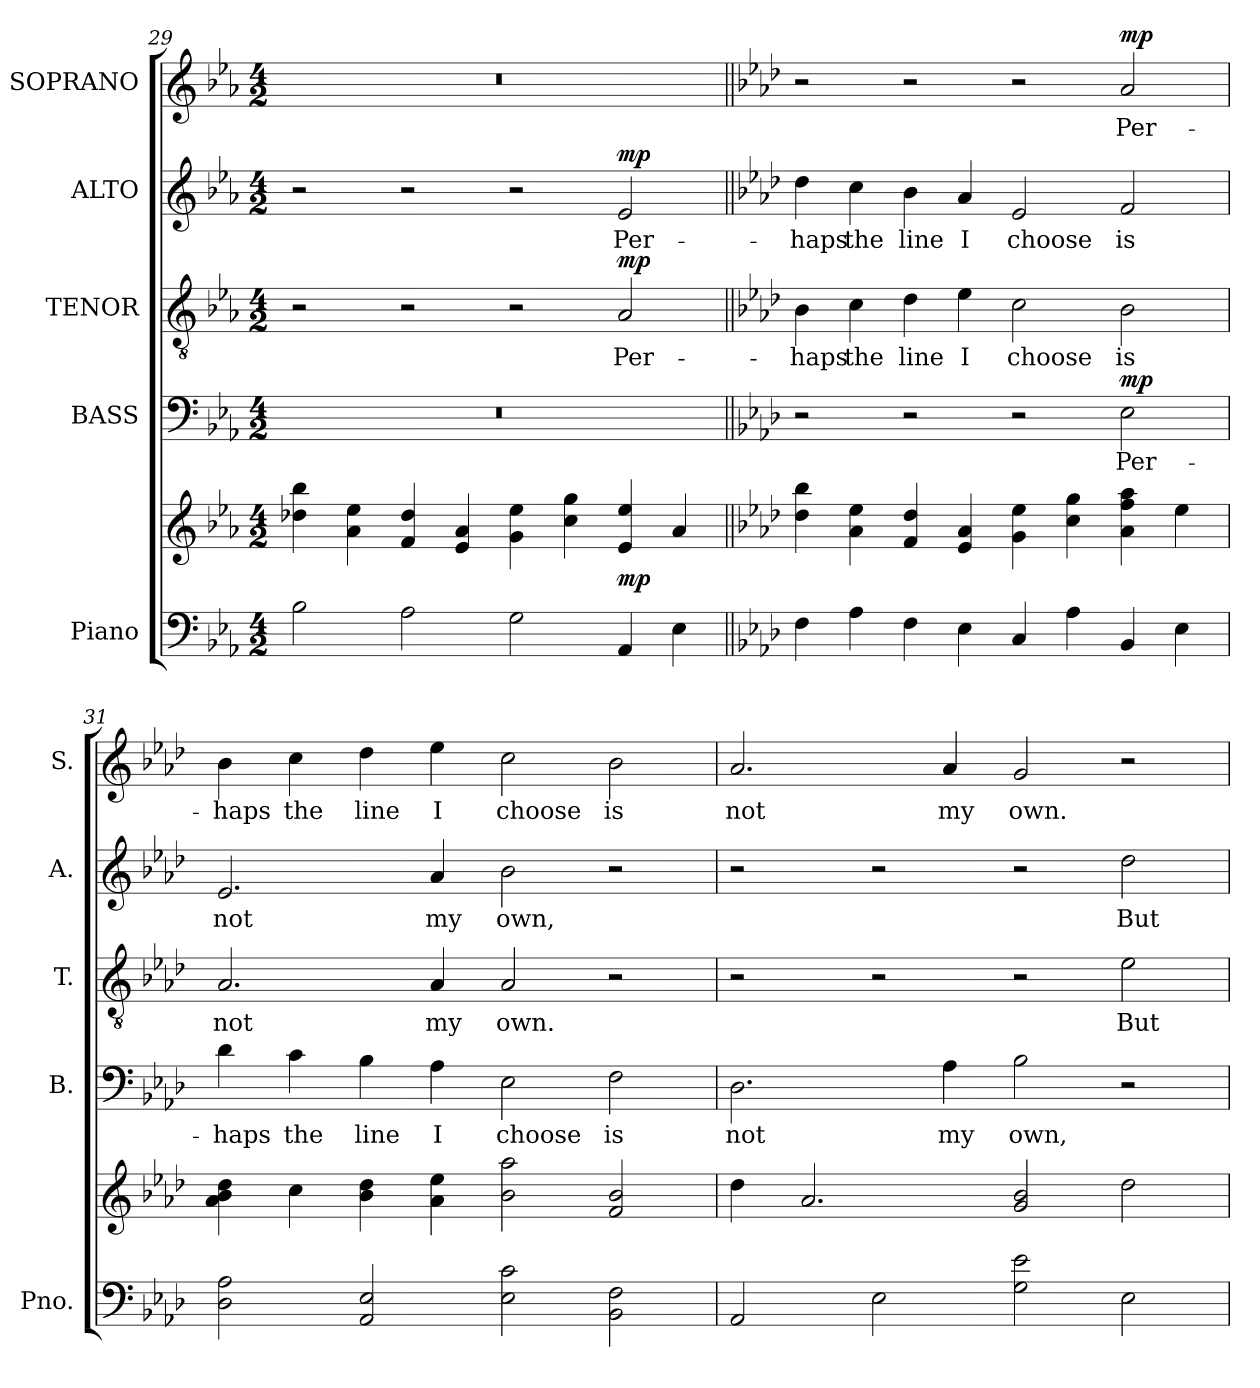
**kern	**kern	**dynam	**kern	**text	**dynam	**kern	**text	**dynam	**kern	**text	**dynam	**kern	**text	**dynam
*part5	*part5	*part5	*part4	*part4	*part4	*part3	*part3	*part3	*part2	*part2	*part2	*part1	*part1	*part1
*staff6	*staff5	*staff5/6	*staff4	*staff4	*staff4	*staff3	*staff3	*staff3	*staff2	*staff2	*staff2	*staff1	*staff1	*staff1
*I"Piano	*	*	*I"BASS	*	*	*I"TENOR	*	*	*I"ALTO	*	*	*I"SOPRANO	*	*
*I'Pno.	*	*	*I'B.	*	*	*I'T.	*	*	*I'A.	*	*	*I'S.	*	*
*clefF4	*clefG2	*	*clefF4	*	*	*clefGv2	*	*	*clefG2	*	*	*clefG2	*	*
*	*	*	*	*	*	*ITrd7c12	*	*	*	*	*	*	*	*
*k[b-e-a-]	*k[b-e-a-]	*	*k[b-e-a-]	*	*	*k[b-e-a-]	*	*	*k[b-e-a-]	*	*	*k[b-e-a-]	*	*
*E-:	*E-:	*	*E-:	*	*	*E-:	*	*	*E-:	*	*	*E-:	*	*
*M4/2	*M4/2	*	*M4/2	*	*	*M4/2	*	*	*M4/2	*	*	*M4/2	*	*
=29	=29	=29	=29	=29	=29	=29	=29	=29	=29	=29	=29	=29	=29	=29
!	!	!	!LO:N:vis=1	!	!	!	!	!	!	!	!	!LO:N:vis=1	!	!
2B-i\	4dd-Xi\ 4bb-i	.	0r	.	.	2r	.	.	2r	.	.	0r	.	.
.	4a-i\ 4ee-i	.	.	.	.	.	.	.	.	.	.	.	.	.
2A-i\	4fi/ 4dd-i	.	.	.	.	2r	.	.	2r	.	.	.	.	.
.	4e-i/ 4a-i	.	.	.	.	.	.	.	.	.	.	.	.	.
2Gi\	4gi\ 4ee-i	.	.	.	.	2r	.	.	2r	.	.	.	.	.
.	4cci\ 4ggi	.	.	.	.	.	.	.	.	.	.	.	.	.
!	!	!	!	!	!	!	!LO:LY:b:color=#000000	!	!	!	!	!	!	!
!	!	!	!	!	!	!	!	!	!	!LO:LY:b:color=#000000	!	!	!	!
4AA-i/	4e-i/ 4ee-i	mp	.	.	.	2AA-i/	Per-	mp	2e-i/	Per-	mp	.	.	.
4E-i\	4a-i/	.	.	.	.	.	.	.	.	.	.	.	.	.
!!LO:PB:g=z
=30||	=30||	=30||	=30||	=30||	=30||	=30||	=30||	=30||	=30||	=30||	=30||	=30||	=30||	=30||
!!LO:REH:place=s1:B:color=#000000:enc=box:fs=16.8551:t=A
*k[b-e-a-d-]	*k[b-e-a-d-]	*	*k[b-e-a-d-]	*	*	*k[b-e-a-d-]	*	*	*k[b-e-a-d-]	*	*	*k[b-e-a-d-]	*	*
*A-:	*A-:	*	*A-:	*	*	*A-:	*	*	*A-:	*	*	*A-:	*	*
!	!	!	!	!	!	!	!LO:LY:b:color=#000000	!	!	!	!	!	!	!
*	*MM80	*	*	*	*	*	*	*	*	*	*	*MM80	*	*
!	!	!	!	!	!	!	!	!	!	!LO:LY:b:color=#000000	!	!	!	!
4Fi\	4dd-i\ 4bb-i	.	2r	.	.	4BB-i\	-haps	.	4dd-i\	-haps	.	2r	.	.
!	!	!	!	!	!	!	!LO:LY:b:color=#000000	!	!	!	!	!	!	!
!	!	!	!	!	!	!	!	!	!	!LO:LY:b:color=#000000	!	!	!	!
4A-i\	4a-i\ 4ee-i	.	.	.	.	4Ci\	the	.	4cci\	the	.	.	.	.
!	!	!	!	!	!	!	!LO:LY:b:color=#000000	!	!	!	!	!	!	!
!	!	!	!	!	!	!	!	!	!	!LO:LY:b:color=#000000	!	!	!	!
4Fi\	4fi/ 4dd-i	.	2r	.	.	4D-i\	line	.	4b-i\	line	.	2r	.	.
!	!	!	!	!	!	!	!LO:LY:b:color=#000000	!	!	!	!	!	!	!
!	!	!	!	!	!	!	!	!	!	!LO:LY:b:color=#000000	!	!	!	!
4E-i\	4e-i/ 4a-i	.	.	.	.	4E-i\	I	.	4a-i/	I	.	.	.	.
!	!	!	!	!	!	!	!LO:LY:b:color=#000000	!	!	!	!	!	!	!
!	!	!	!	!	!	!	!	!	!	!LO:LY:b:color=#000000	!	!	!	!
4Ci/	4gi\ 4ee-i	.	2r	.	.	2Ci\	choose	.	2e-i/	choose	.	2r	.	.
4A-i\	4cci\ 4ggi	.	.	.	.	.	.	.	.	.	.	.	.	.
!	!	!	!	!LO:LY:b:color=#000000	!	!	!	!	!	!	!	!	!	!
!	!	!	!	!	!	!	!LO:LY:b:color=#000000	!	!	!	!	!	!	!
!	!	!	!	!	!	!	!	!	!	!LO:LY:b:color=#000000	!	!	!	!
!	!	!	!	!	!	!	!	!	!	!	!	!	!LO:LY:b:color=#000000	!
4BB-i/	4a-i\ 4ffi 4aa-i	.	2E-i\	Per-	mp	2BB-i\	is	.	2fi/	is	.	2a-i/	Per-	mp
4E-i\	4ee-i\	.	.	.	.	.	.	.	.	.	.	.	.	.
=31	=31	=31	=31	=31	=31	=31	=31	=31	=31	=31	=31	=31	=31	=31
!	!	!	!	!LO:LY:b:color=#000000	!	!	!	!	!	!	!	!	!	!
!	!	!	!	!	!	!	!LO:LY:b:color=#000000	!	!	!	!	!	!	!
!	!	!	!	!	!	!	!	!	!	!LO:LY:b:color=#000000	!	!	!	!
!	!	!	!	!	!	!	!	!	!	!	!	!	!LO:LY:b:color=#000000	!
2D-i\ 2A-i	4a-i\ 4b-i 4dd-i	.	4d-i\	-haps	.	2.AA-i/	not	.	2.e-i/	not	.	4b-i\	-haps	.
!	!	!	!	!LO:LY:b:color=#000000	!	!	!	!	!	!	!	!	!	!
!	!	!	!	!	!	!	!	!	!	!	!	!	!LO:LY:b:color=#000000	!
.	4cci\	.	4ci\	the	.	.	.	.	.	.	.	4cci\	the	.
!	!	!	!	!LO:LY:b:color=#000000	!	!	!	!	!	!	!	!	!	!
!	!	!	!	!	!	!	!	!	!	!	!	!	!LO:LY:b:color=#000000	!
2AA-i/ 2E-i	4b-i\ 4dd-i	.	4B-i\	line	.	.	.	.	.	.	.	4dd-i\	line	.
!	!	!	!	!LO:LY:b:color=#000000	!	!	!	!	!	!	!	!	!	!
!	!	!	!	!	!	!	!LO:LY:b:color=#000000	!	!	!	!	!	!	!
!	!	!	!	!	!	!	!	!	!	!LO:LY:b:color=#000000	!	!	!	!
!	!	!	!	!	!	!	!	!	!	!	!	!	!LO:LY:b:color=#000000	!
.	4a-i\ 4ee-i	.	4A-i\	I	.	4AA-i/	my	.	4a-i/	my	.	4ee-i\	I	.
!	!	!	!	!LO:LY:b:color=#000000	!	!	!	!	!	!	!	!	!	!
!	!	!	!	!	!	!	!LO:LY:b:color=#000000	!	!	!	!	!	!	!
!	!	!	!	!	!	!	!	!	!	!LO:LY:b:color=#000000	!	!	!	!
!	!	!	!	!	!	!	!	!	!	!	!	!	!LO:LY:b:color=#000000	!
2E-i\ 2ci	2b-i\ 2aa-i	.	2E-i\	choose	.	2AA-i/	own.	.	2b-i\	own,	.	2cci\	choose	.
!	!	!	!	!LO:LY:b:color=#000000	!	!	!	!	!	!	!	!	!	!
!	!	!	!	!	!	!	!	!	!	!	!	!	!LO:LY:b:color=#000000	!
2BB-i\ 2Fi	2fi/ 2b-i	.	2Fi\	is	.	2r	.	.	2r	.	.	2b-i\	is	.
=32	=32	=32	=32	=32	=32	=32	=32	=32	=32	=32	=32	=32	=32	=32
!	!	!	!	!LO:LY:b:color=#000000	!	!	!	!	!	!	!	!	!	!
!	!	!	!	!	!	!	!	!	!	!	!	!	!LO:LY:b:color=#000000	!
2AA-i/	4dd-i\	.	2.D-i\	not	.	2r	.	.	2r	.	.	2.a-i/	not	.
.	2.a-i/	.	.	.	.	.	.	.	.	.	.	.	.	.
2E-i\	.	.	.	.	.	2r	.	.	2r	.	.	.	.	.
!	!	!	!	!LO:LY:b:color=#000000	!	!	!	!	!	!	!	!	!	!
!	!	!	!	!	!	!	!	!	!	!	!	!	!LO:LY:b:color=#000000	!
.	.	.	4A-i\	my	.	.	.	.	.	.	.	4a-i/	my	.
!	!	!	!	!LO:LY:b:color=#000000	!	!	!	!	!	!	!	!	!	!
!	!	!	!	!	!	!	!	!	!	!	!	!	!LO:LY:b:color=#000000	!
2Gi\ 2e-i	2gi/ 2b-i	.	2B-i\	own,	.	2r	.	.	2r	.	.	2gi/	own.	.
!	!	!	!	!	!	!	!LO:LY:b:color=#000000	!	!	!	!	!	!	!
!	!	!	!	!	!	!	!	!	!	!LO:LY:b:color=#000000	!	!	!	!
2E-i\	2dd-i\	.	2r	.	.	2E-i\	But	.	2dd-i\	But	.	2r	.	.
=	=	=	=	=	=	=	=	=	=	=	=	=	=	=
*-	*-	*-	*-	*-	*-	*-	*-	*-	*-	*-	*-	*-	*-	*-
